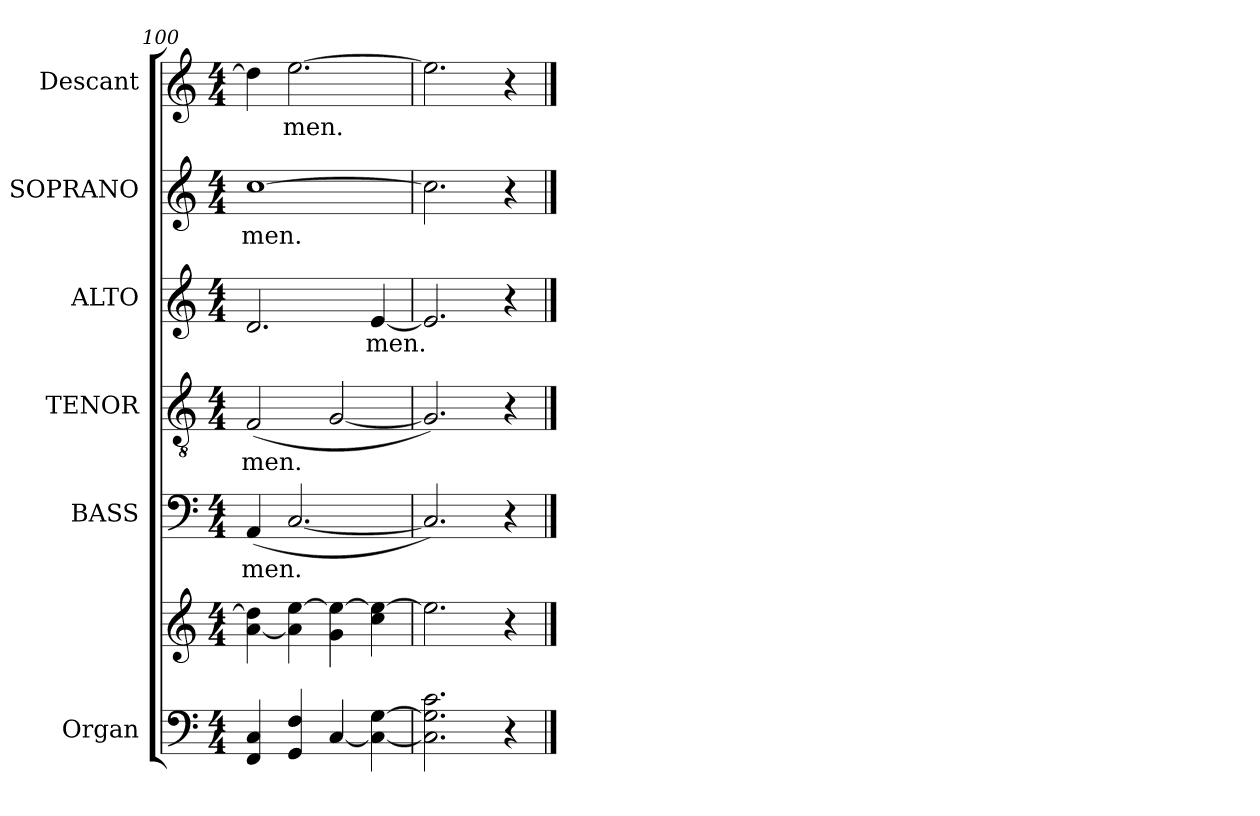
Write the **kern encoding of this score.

**kern	**kern	**kern	**text	**kern	**text	**kern	**text	**kern	**text	**kern	**text
*part6	*part6	*part5	*part5	*part4	*part4	*part3	*part3	*part2	*part2	*part1	*part1
*staff7	*staff6	*staff5	*staff5	*staff4	*staff4	*staff3	*staff3	*staff2	*staff2	*staff1	*staff1
*I"Organ	*	*I"BASS	*	*I"TENOR	*	*I"ALTO	*	*I"SOPRANO	*	*I"Descant	*
*I'Org.	*	*I'B.	*	*I'T.	*	*I'A.	*	*I'S.	*	*I'Des.	*
*clefF4	*clefG2	*clefF4	*	*clefGv2	*	*clefG2	*	*clefG2	*	*clefG2	*
*	*	*	*	*ITrd7c12	*	*	*	*	*	*	*
*k[]	*k[]	*k[]	*	*k[]	*	*k[]	*	*k[]	*	*k[]	*
*C:	*C:	*C:	*	*C:	*	*C:	*	*C:	*	*C:	*
*M4/4	*M4/4	*M4/4	*	*M4/4	*	*M4/4	*	*M4/4	*	*M4/4	*
=100	=100	=100	=100	=100	=100	=100	=100	=100	=100	=100	=100
!	!	!	!LO:LY:b	!	!LO:LY:b	!	!	!	!LO:LY:b	!	!
4FF/ 4C/	[<4a\ 4dd\]	(<4AA/	-men.	(<2FF/	-men.	2.d/	.	[>1cc	-men.	4dd\]	.
!	!	!	!	!	!	!	!	!	!	!	!LO:LY:b
4GG/ 4F/	4a\] [>4ee\	[<2.C/	.	.	.	.	.	.	.	[>2.ee\	-men.
[<4C/	4g\ 4ee\_	.	.	[<2GG/	.	.	.	.	.	.	.
!	!	!	!	!	!	!	!LO:LY:b	!	!	!	!
4C\_ [>4G\	4cc\ 4ee\_	.	.	.	.	[<4e/	-men.	.	.	.	.
=101	=101	=101	=101	=101	=101	=101	=101	=101	=101	=101	=101
2.C\] 2.G\] 2.c\	2.ee\]	2.C/])	.	2.GG/])	.	2.e/]	.	2.cc\]	.	2.ee\]	.
4r	4r	4r	.	4r	.	4r	.	4r	.	4r	.
==	==	==	==	==	==	==	==	==	==	==	==
*-	*-	*-	*-	*-	*-	*-	*-	*-	*-	*-	*-
